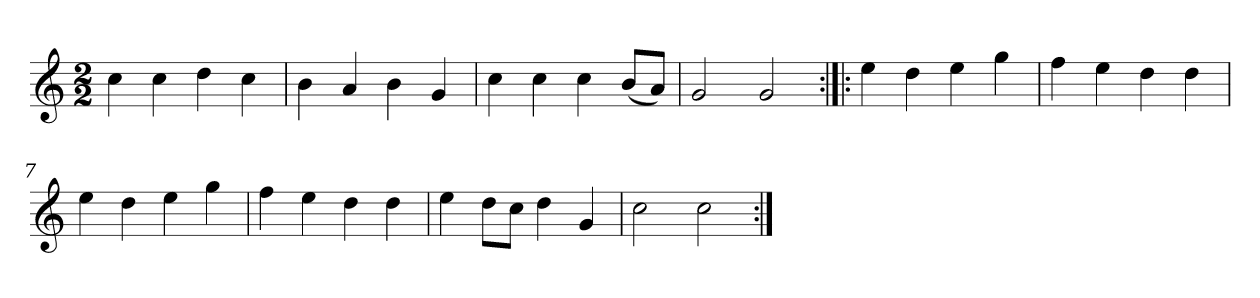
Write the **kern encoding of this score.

**kern
*part1
*staff1
*clefG2
*k[]
*C:
*M2/2
*MM120
=1
4cc
4cc
4dd
4cc
=2
4b
4a
4b
4g
=3
4cc
4cc
4cc
(8b/L
8a/J)
=4
2g
2g
=5:|!|:
4ee
4dd
4ee
4gg
=6
4ff
4ee
4dd
4dd
=7
4ee
4dd
4ee
4gg
=8
4ff
4ee
4dd
4dd
=9
4ee
8dd\L
8cc\J
4dd
4g
=10
2cc
2cc
=:|!
*-
